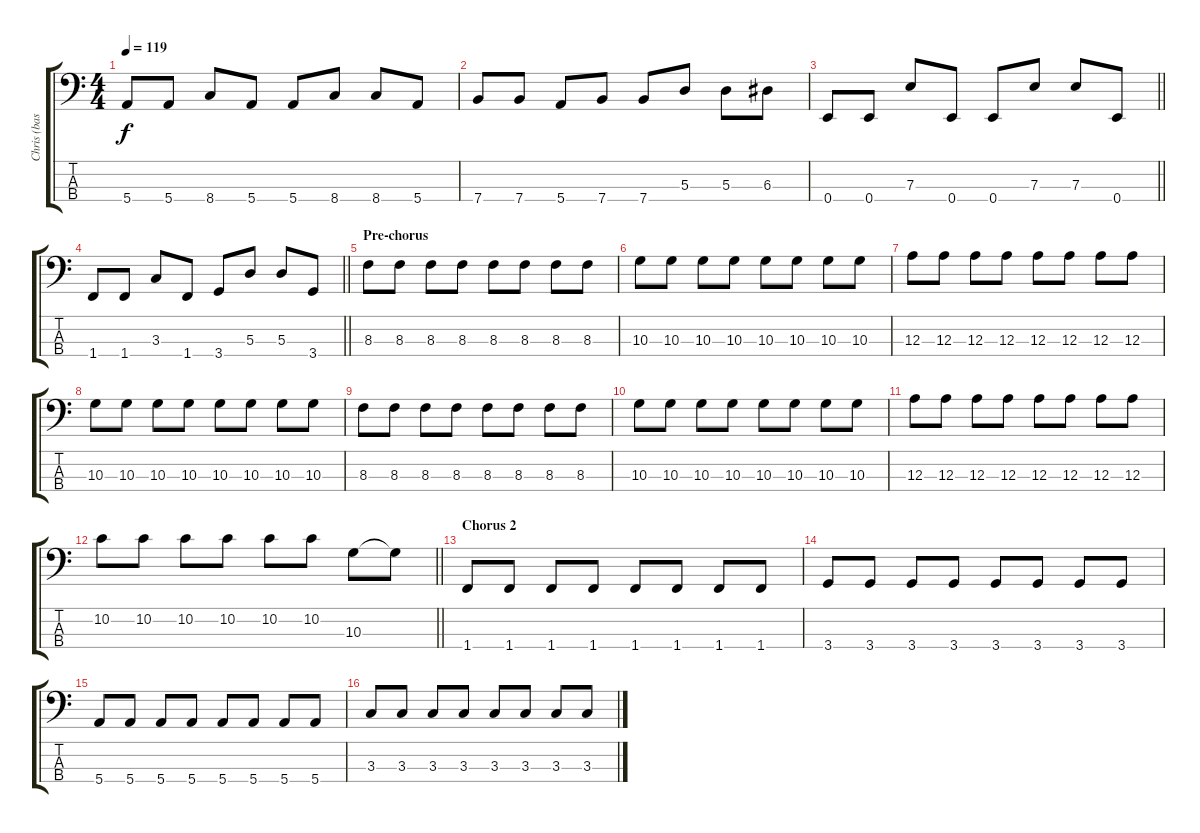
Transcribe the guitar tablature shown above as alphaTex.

\track ("Chris (bass)" "Chris (bas") {solo instrument fretlessbass}
\staff {score tabs}
\tuning (G2 D2 A1 E1) {hide}
\ts (4 4)
\tempo 119
\clef f4
\ks c
5.4.8{dy f} 5.4.8 8.4.8 5.4.8 5.4.8 8.4.8 8.4.8 5.4.8 |
7.4.8 7.4.8 5.4.8 7.4.8 7.4.8 5.3.8 5.3.8 6.3.8 |
\barLineRight lightlight
0.4.8 0.4.8 7.3.8 0.4.8 0.4.8 7.3.8 7.3.8 0.4.8 |
\barLineRight lightlight
1.4.8 1.4.8 3.3.8 1.4.8 3.4.8 5.3.8 5.3.8 3.4.8 |
\section ("" "Pre-chorus")
8.3.8 8.3.8 8.3.8 8.3.8 8.3.8 8.3.8 8.3.8 8.3.8 |
10.3.8 10.3.8 10.3.8 10.3.8 10.3.8 10.3.8 10.3.8 10.3.8 |
12.3.8 12.3.8 12.3.8 12.3.8 12.3.8 12.3.8 12.3.8 12.3.8 |
10.3.8 10.3.8 10.3.8 10.3.8 10.3.8 10.3.8 10.3.8 10.3.8 |
8.3.8 8.3.8 8.3.8 8.3.8 8.3.8 8.3.8 8.3.8 8.3.8 |
10.3.8 10.3.8 10.3.8 10.3.8 10.3.8 10.3.8 10.3.8 10.3.8 |
12.3.8 12.3.8 12.3.8 12.3.8 12.3.8 12.3.8 12.3.8 12.3.8 |
\barLineRight lightlight
10.2.8 10.2.8 10.2.8 10.2.8 10.2.8 10.2.8 10.3.8 10.3{t}.8 |
\section ("" "Chorus 2")
1.4.8 1.4.8 1.4.8 1.4.8 1.4.8 1.4.8 1.4.8 1.4.8 |
3.4.8 3.4.8 3.4.8 3.4.8 3.4.8 3.4.8 3.4.8 3.4.8 |
5.4.8 5.4.8 5.4.8 5.4.8 5.4.8 5.4.8 5.4.8 5.4.8 |
3.3.8 3.3.8 3.3.8 3.3.8 3.3.8 3.3.8 3.3.8 3.3.8
